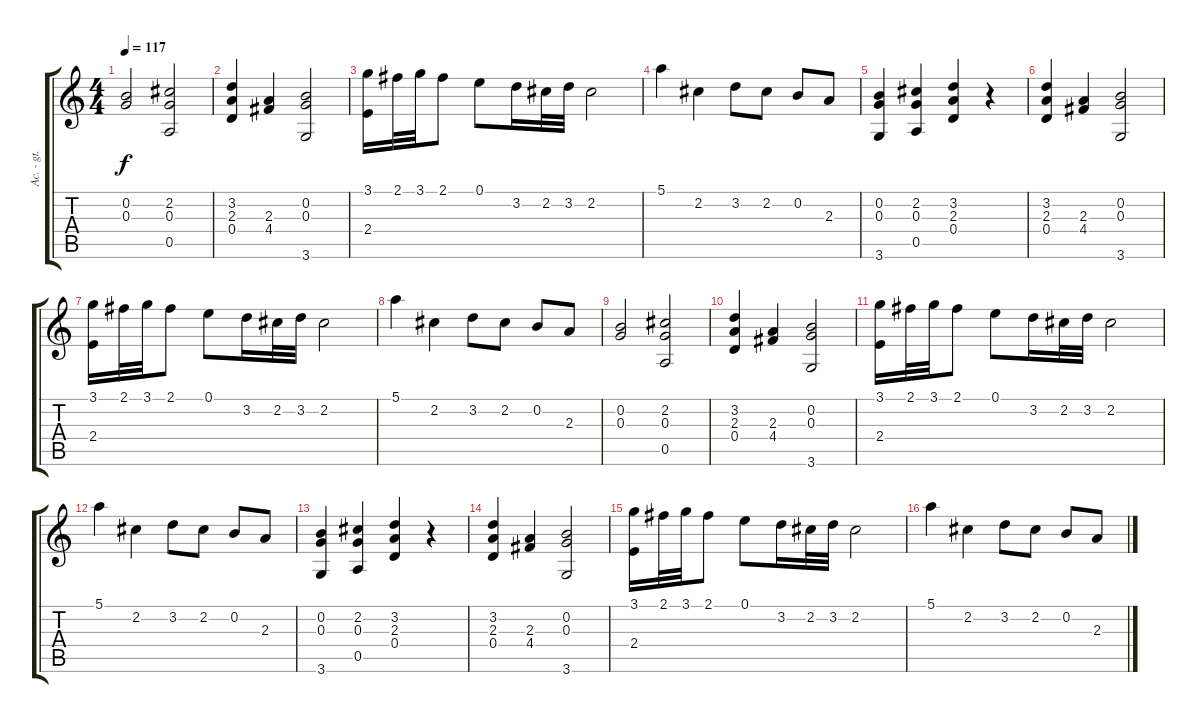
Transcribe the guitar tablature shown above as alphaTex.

\track ("Ac. - gt. 1" "Ac. - gt. ") {instrument acousticguitarsteel}
\staff {score tabs}
\tuning (E4 B3 G3 D3 A2 E2) {hide}
\ts (4 4)
\tempo 117
\clef g2
\ks c
(0.2 0.3).2{dy f} (2.2 0.3 0.5).2 |
(3.2 2.3 0.4).4 (2.3 4.4).4 (0.2 0.3 3.6).2 |
(3.1 2.4).16 2.1.32 3.1.32 2.1.8 0.1.8 3.2.16 2.2.32 3.2.32 2.2.2 |
5.1.4 2.2.4 3.2.8 2.2.8 0.2.8 2.3.8 |
(0.2 0.3 3.6).4 (2.2 0.3 0.5).4 (3.2 2.3 0.4).4 r.4 |
(3.2 2.3 0.4).4 (2.3 4.4).4 (0.2 0.3 3.6).2 |
(3.1 2.4).16 2.1.32 3.1.32 2.1.8 0.1.8 3.2.16 2.2.32 3.2.32 2.2.2 |
5.1.4 2.2.4 3.2.8 2.2.8 0.2.8 2.3.8 |
(0.2 0.3).2 (2.2 0.3 0.5).2 |
(3.2 2.3 0.4).4 (2.3 4.4).4 (0.2 0.3 3.6).2 |
(3.1 2.4).16 2.1.32 3.1.32 2.1.8 0.1.8 3.2.16 2.2.32 3.2.32 2.2.2 |
5.1.4 2.2.4 3.2.8 2.2.8 0.2.8 2.3.8 |
(0.2 0.3 3.6).4 (2.2 0.3 0.5).4 (3.2 2.3 0.4).4 r.4 |
(3.2 2.3 0.4).4 (2.3 4.4).4 (0.2 0.3 3.6).2 |
(3.1 2.4).16 2.1.32 3.1.32 2.1.8 0.1.8 3.2.16 2.2.32 3.2.32 2.2.2 |
5.1.4 2.2.4 3.2.8 2.2.8 0.2.8 2.3.8
